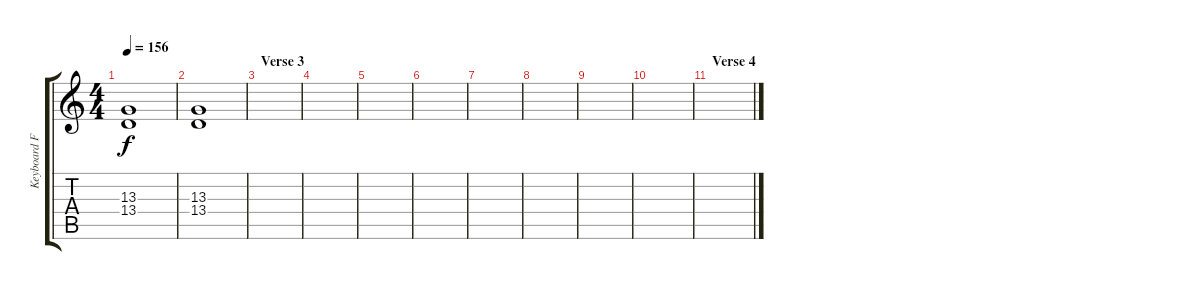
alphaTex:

\track ("Keyboard Fills" "Keyboard F") {instrument electricpiano2}
\staff {score tabs}
\tuning (Eb4 Bb3 Gb3 Db3 Ab2 Eb2) {hide}
\ts (4 4)
\tempo 156
\clef g2
\ks c
(13.3 13.4).1{dy f} |
(13.3 13.4).1 |
\section ("" "Verse 3")
|
|
|
|
|
|
|
|
\section ("" "Verse 4")
